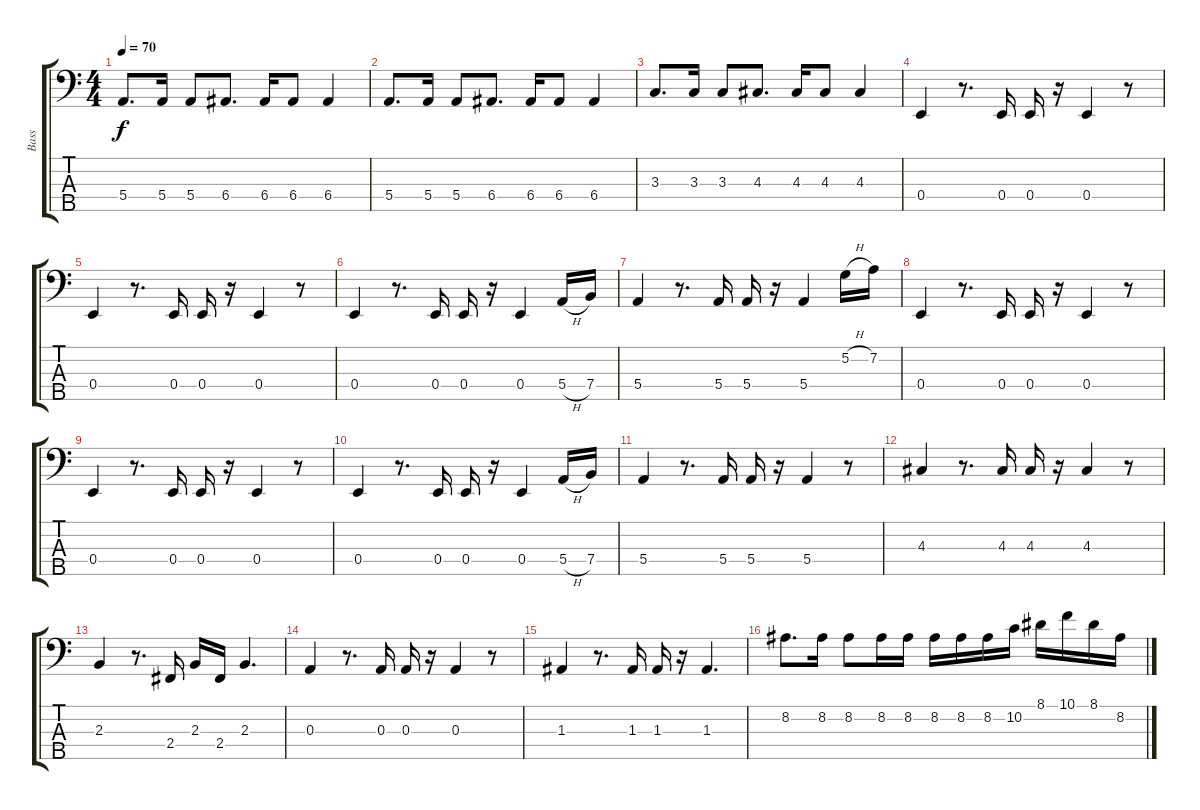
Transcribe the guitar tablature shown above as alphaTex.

\track ("Bass" "Bass") {instrument electricbassfinger}
\staff {score tabs}
\tuning (G2 D2 A1 E1 B0) {hide}
\ts (4 4)
\tempo 70
\clef f4
\ks c
5.4.8{d dy f} 5.4.16 5.4.8 6.4.8{d} 6.4.16 6.4.8 6.4.4 |
5.4.8{d} 5.4.16 5.4.8 6.4.8{d} 6.4.16 6.4.8 6.4.4 |
3.3.8{d} 3.3.16 3.3.8 4.3.8{d} 4.3.16 4.3.8 4.3.4 |
0.4.4 r.8{d} 0.4.16 0.4.16 r.16 0.4.4 r.8 |
0.4.4 r.8{d} 0.4.16 0.4.16 r.16 0.4.4 r.8 |
0.4.4 r.8{d} 0.4.16 0.4.16 r.16 0.4.4 5.4{h}.16 7.4.16 |
5.4.4 r.8{d} 5.4.16 5.4.16 r.16 5.4.4 5.2{h}.16 7.2.16 |
0.4.4 r.8{d} 0.4.16 0.4.16 r.16 0.4.4 r.8 |
0.4.4 r.8{d} 0.4.16 0.4.16 r.16 0.4.4 r.8 |
0.4.4 r.8{d} 0.4.16 0.4.16 r.16 0.4.4 5.4{h}.16 7.4.16 |
5.4.4 r.8{d} 5.4.16 5.4.16 r.16 5.4.4 r.8 |
4.3.4 r.8{d} 4.3.16 4.3.16 r.16 4.3.4 r.8 |
2.3.4 r.8{d} 2.4.16 2.3.16 2.4.16 2.3.4{d} |
0.3.4 r.8{d} 0.3.16 0.3.16 r.16 0.3.4 r.8 |
1.3.4 r.8{d} 1.3.16 1.3.16 r.16 1.3.4{d} |
8.2.8{d} 8.2.16 8.2.8 8.2.16 8.2.16 8.2.16 8.2.16 8.2.16 10.2.16 8.1.16 10.1.16 8.1.16 8.2.16
